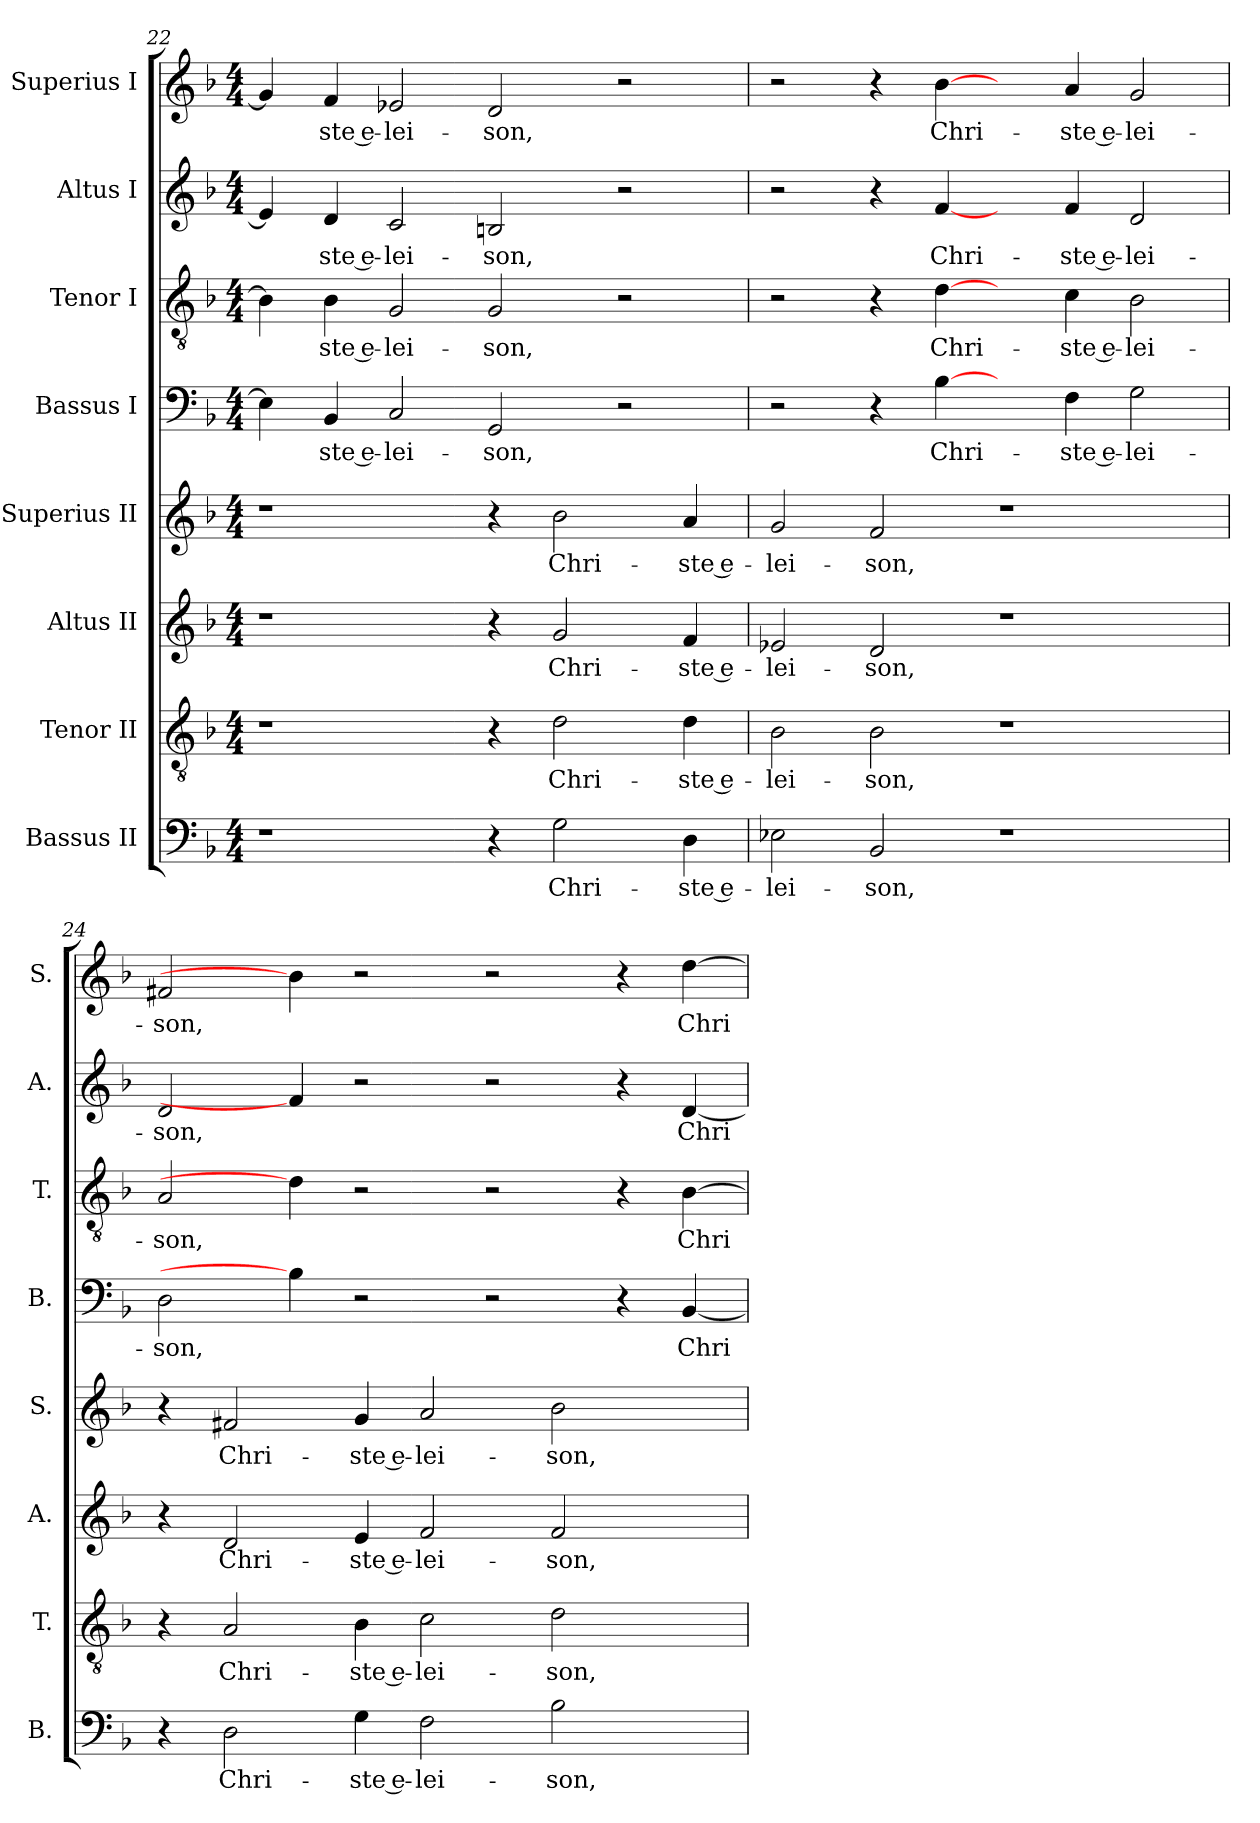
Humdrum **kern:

**kern	**text	**kern	**text	**kern	**text	**kern	**text	**kern	**text	**kern	**text	**kern	**text	**kern	**text
*part8	*part8	*part7	*part7	*part6	*part6	*part5	*part5	*part4	*part4	*part3	*part3	*part2	*part2	*part1	*part1
*staff8	*staff8	*staff7	*staff7	*staff6	*staff6	*staff5	*staff5	*staff4	*staff4	*staff3	*staff3	*staff2	*staff2	*staff1	*staff1
*I"Bassus II	*	*I"Tenor II	*	*I"Altus II	*	*I"Superius II	*	*I"Bassus I	*	*I"Tenor I	*	*I"Altus I	*	*I"Superius I	*
*I'B.	*	*I'T.	*	*I'A.	*	*I'S.	*	*I'B.	*	*I'T.	*	*I'A.	*	*I'S.	*
*clefF4	*	*clefGv2	*	*clefG2	*	*clefG2	*	*clefF4	*	*clefGv2	*	*clefG2	*	*clefG2	*
*	*	*ITrd7c12	*	*	*	*	*	*	*	*ITrd7c12	*	*	*	*	*
*k[b-]	*	*k[b-]	*	*k[b-]	*	*k[b-]	*	*k[b-]	*	*k[b-]	*	*k[b-]	*	*k[b-]	*
*d:	*	*d:	*	*d:	*	*d:	*	*d:	*	*d:	*	*d:	*	*d:	*
*M4/4	*	*M4/4	*	*M4/4	*	*M4/4	*	*M4/4	*	*M4/4	*	*M4/4	*	*M4/4	*
=22	=22	=22	=22	=22	=22	=22	=22	=22	=22	=22	=22	=22	=22	=22	=22
1r	.	1r	.	1r	.	1r	.	4E-\]	.	4BB-\]	.	4e-/]	.	4g/]	.
!	!	!	!	!	!	!	!	!	!LO:LY:b	!	!LO:LY:b	!	!LO:LY:b	!	!LO:LY:b
.	.	.	.	.	.	.	.	4BB-/	-ste e-	4BB-\	-ste e-	4d/	-ste e-	4f/	-ste e-
!	!	!	!	!	!	!	!	!	!LO:LY:b	!	!LO:LY:b	!	!LO:LY:b	!	!LO:LY:b
.	.	.	.	.	.	.	.	2C/	-lei-	2GG/	-lei-	2c/	-lei-	2e-X/	-lei-
!	!	!	!	!	!	!	!	!	!LO:LY:b	!	!LO:LY:b	!	!LO:LY:b	!	!LO:LY:b
4r	.	4r	.	4r	.	4r	.	2GG/	-son,	2GG/	-son,	2Bn/	-son,	2d/	-son,
!	!LO:LY:b	!	!LO:LY:b	!	!LO:LY:b	!	!LO:LY:b	!	!	!	!	!	!	!	!
2G\	Chri-	2D\	Chri-	2g/	Chri-	2b-\	Chri-	.	.	.	.	.	.	.	.
.	.	.	.	.	.	.	.	2r	.	2r	.	2r	.	2r	.
!	!LO:LY:b	!	!LO:LY:b	!	!LO:LY:b	!	!LO:LY:b	!	!	!	!	!	!	!	!
4D\	-ste e-	4D\	-ste e-	4f/	-ste e-	4a/	-ste e-	.	.	.	.	.	.	.	.
=23	=23	=23	=23	=23	=23	=23	=23	=23	=23	=23	=23	=23	=23	=23	=23
!	!LO:LY:b	!	!LO:LY:b	!	!LO:LY:b	!	!LO:LY:b	!	!	!	!	!	!	!	!
2E-X\	-lei-	2BB-\	-lei-	2e-X/	-lei-	2g/	-lei-	2r	.	2r	.	2r	.	2r	.
!	!LO:LY:b	!	!LO:LY:b	!	!LO:LY:b	!	!LO:LY:b	!	!	!	!	!	!	!	!
2BB-/	-son,	2BB-\	-son,	2d/	-son,	2f/	-son,	4r	.	4r	.	4r	.	4r	.
!	!	!	!	!	!	!	!	!	!LO:LY:b	!	!LO:LY:b	!	!LO:LY:b	!	!LO:LY:b
.	.	.	.	.	.	.	.	[4B-\	Chri-	[4D\	Chri-	[4f/	Chri-	[4b-\	Chri-
1r	.	1r	.	1r	.	1r	.	4ryy	.	4ryy	.	4ryy	.	4ryy	.
!	!	!	!	!	!	!	!	!	!LO:LY:b	!	!LO:LY:b	!	!LO:LY:b	!	!LO:LY:b
.	.	.	.	.	.	.	.	4F\	-ste e-	4C\	-ste e-	4f/	-ste e-	4a/	-ste e-
!	!	!	!	!	!	!	!	!	!LO:LY:b	!	!LO:LY:b	!	!LO:LY:b	!	!LO:LY:b
.	.	.	.	.	.	.	.	2G\	-lei-	2BB-\	-lei-	2d/	-lei-	2g/	-lei-
=24	=24	=24	=24	=24	=24	=24	=24	=24	=24	=24	=24	=24	=24	=24	=24
!	!	!	!	!	!	!	!	!	!LO:LY:b	!	!LO:LY:b	!	!LO:LY:b	!	!LO:LY:b
4r	.	4r	.	4r	.	4r	.	2D\	-son,	2AA/	-son,	2d/	-son,	2f#X/	-son,
!	!LO:LY:b	!	!LO:LY:b	!	!LO:LY:b	!	!LO:LY:b	!	!	!	!	!	!	!	!
2D\	Chri-	2AA/	Chri-	2d/	Chri-	2f#X/	Chri-	.	.	.	.	.	.	.	.
.	.	.	.	.	.	.	.	4B-\]	.	4D\]	.	4f/]	.	4b-\]	.
!	!LO:LY:b	!	!LO:LY:b	!	!LO:LY:b	!	!LO:LY:b	!	!	!	!	!	!	!	!
4G\	-ste e-	4BB-\	-ste e-	4e/	-ste e-	4g/	-ste e-	2r	.	2r	.	2r	.	2r	.
!	!LO:LY:b	!	!LO:LY:b	!	!LO:LY:b	!	!LO:LY:b	!	!	!	!	!	!	!	!
2F\	-lei-	2C\	-lei-	2f/	-lei-	2a/	-lei-	.	.	.	.	.	.	.	.
.	.	.	.	.	.	.	.	2r	.	2r	.	2r	.	2r	.
!	!LO:LY:b	!	!LO:LY:b	!	!LO:LY:b	!	!LO:LY:b	!	!	!	!	!	!	!	!
2B-\	-son,	2D\	-son,	2f/	-son,	2b-\	-son,	.	.	.	.	.	.	.	.
.	.	.	.	.	.	.	.	4r	.	4r	.	4r	.	4r	.
!	!	!	!	!	!	!	!	!	!LO:LY:b	!	!LO:LY:b	!	!LO:LY:b	!	!LO:LY:b
4ryy	.	4ryy	.	4ryy	.	4ryy	.	[<4BB-/	Chri-	[>4BB-\	Chri-	[<4d/	Chri-	[>4dd\	Chri-
=	=	=	=	=	=	=	=	=	=	=	=	=	=	=	=
*-	*-	*-	*-	*-	*-	*-	*-	*-	*-	*-	*-	*-	*-	*-	*-
